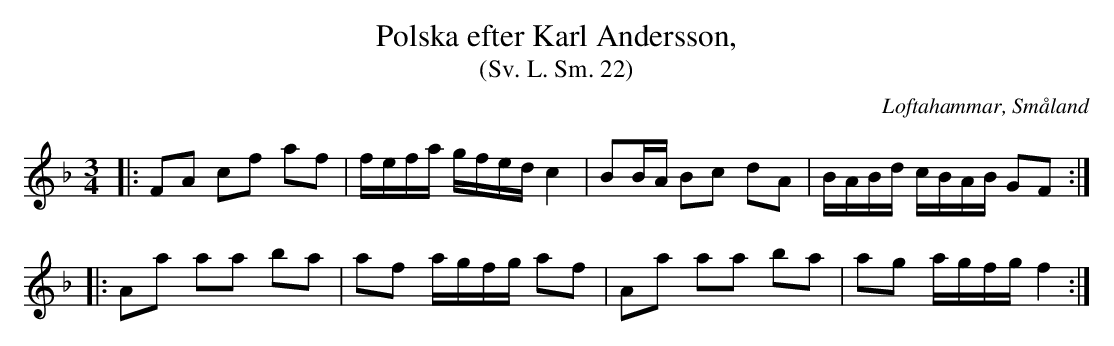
X:1
T:Polska efter Karl Andersson,
T:(Sv. L. Sm. 22)
O:Loftahammar, Småland
M:3/4
L:1/16
K:F
|:F2A2 c2f2 a2f2|fefa gfed c4|B2BA B2c2 d2A2|BABd cBAB G2F2:|
|:A2a2 a2a2 b2a2|a2f2 agfg a2f2|A2a2 a2a2 b2a2|a2g2 agfg f4:|
